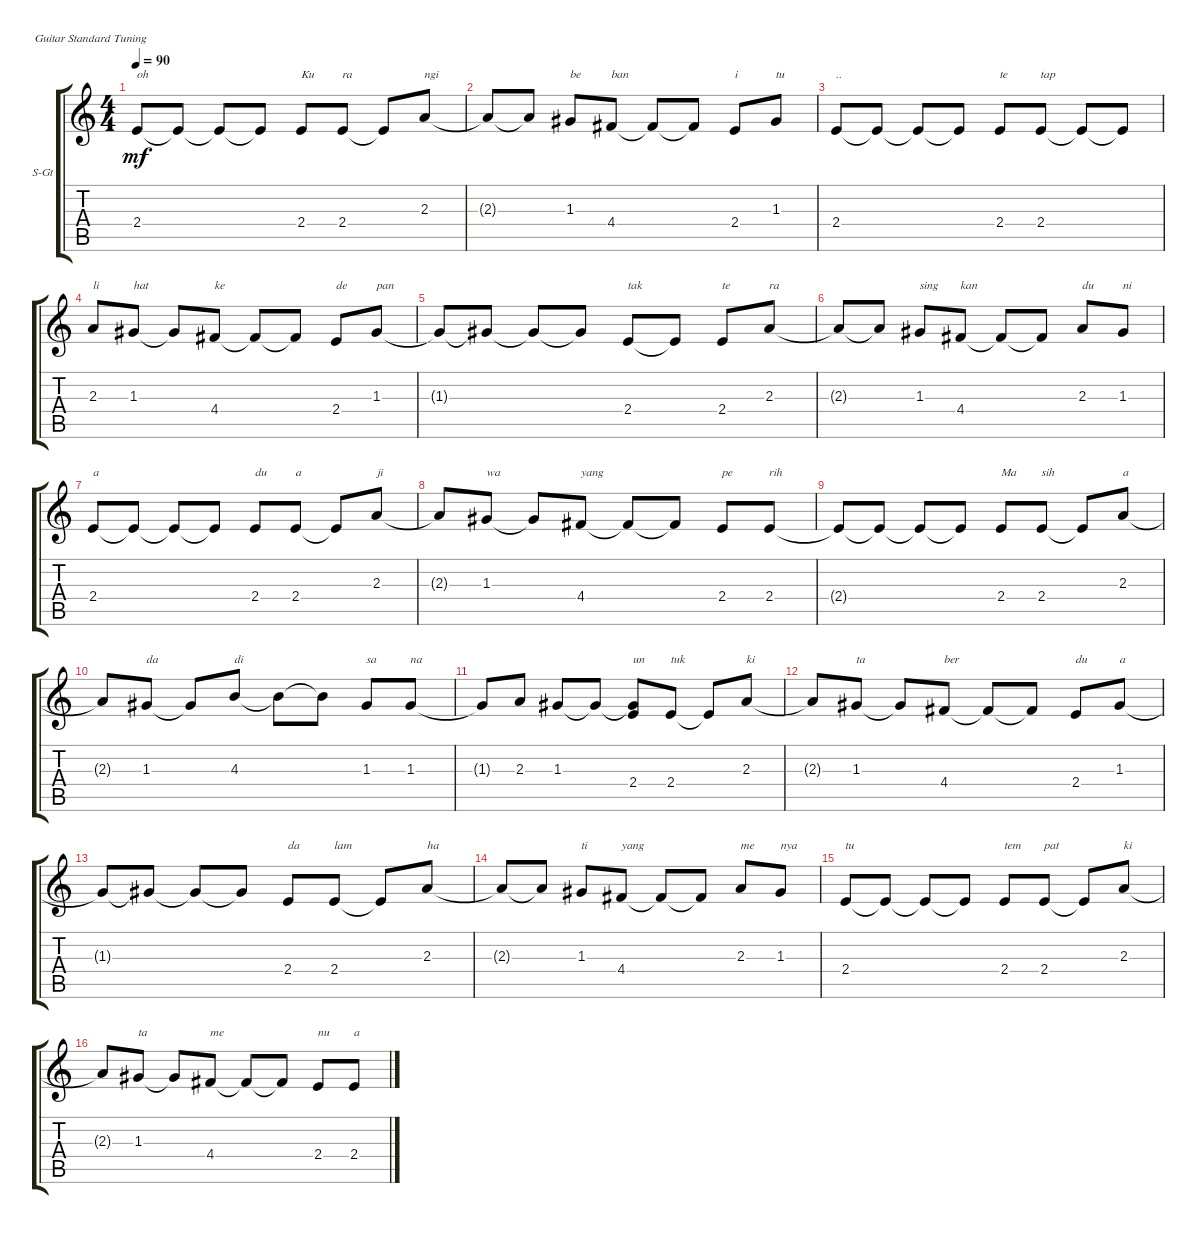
\defaultSystemsLayout 4
\bracketExtendMode groupsimilarinstruments
\firstSystemTrackNameOrientation horizontal
\otherSystemsTrackNameOrientation horizontal
\track ("Vocal" "S-Gt") {instrument acousticguitarsteel}
\staff {score tabs}
\tuning (E4 B3 G3 D3 A2 E2)
\ts (4 4)
\tempo 90
\clef g2
\ks c
2.4.8{txt "oh" dy mf} 2.4{t}.8 2.4{t}.8 2.4{t}.8 2.4.8{txt "Ku"} 2.4.8{txt "ra"} 2.4{t}.8 2.3.8{txt "ngi"} |
2.3{t}.8 2.3{t}.8 1.3.8{txt "be"} 4.4.8{txt "ban"} 4.4{t}.8 4.4{t}.8 2.4.8{txt "i"} 1.3.8{txt "tu"} |
2.4.8{txt ".."} 2.4{t}.8 2.4{t}.8 2.4{t}.8 2.4.8{txt "te"} 2.4.8{txt "tap"} 2.4{t}.8 2.4{t}.8 |
2.3.8{txt "li"} 1.3.8{txt "hat"} 1.3{t}.8 4.4.8{txt "ke"} 4.4{t}.8 4.4{t}.8 2.4.8{txt "de"} 1.3.8{txt "pan"} |
1.3{t}.8 1.3{t}.8 1.3{t}.8 1.3{t}.8 2.4.8{txt "tak"} 2.4{t}.8 2.4.8{txt "te"} 2.3.8{txt "ra"} |
2.3{t}.8 2.3{t}.8 1.3.8{txt "sing"} 4.4.8{txt "kan"} 4.4{t}.8 4.4{t}.8 2.3.8{txt "du"} 1.3.8{txt "ni"} |
2.4.8{txt "a"} 2.4{t}.8 2.4{t}.8 2.4{t}.8 2.4.8{txt "du"} 2.4.8{txt "a"} 2.4{t}.8 2.3.8{txt "ji"} |
2.3{t}.8 1.3.8{txt "wa"} 1.3{t}.8 4.4.8{txt "yang"} 4.4{t}.8 4.4{t}.8 2.4.8{txt "pe"} 2.4.8{txt "rih"} |
2.4{t}.8 2.4{t}.8 2.4{t}.8 2.4{t}.8 2.4.8{txt "Ma"} 2.4.8{txt "sih"} 2.4{t}.8 2.3.8{txt "a"} |
2.3{t}.8 1.3.8{txt "da"} 1.3{t}.8 4.3.8{txt "di"} 4.3{t}.8 4.3{t}.8 1.3.8{txt "sa"} 1.3.8{txt "na"} |
1.3{t}.8 2.3.8 1.3.8 1.3{t}.8 (1.3{t} 2.4).8{txt "un"} 2.4.8{txt "tuk"} 2.4{t}.8 2.3.8{txt "ki"} |
2.3{t}.8 1.3.8{txt "ta"} 1.3{t}.8 4.4.8{txt "ber"} 4.4{t}.8 4.4{t}.8 2.4.8{txt "du"} 1.3.8{txt "a"} |
1.3{t}.8 1.3{t}.8 1.3{t}.8 1.3{t}.8 2.4.8{txt "da"} 2.4.8{txt "lam"} 2.4{t}.8 2.3.8{txt "ha"} |
2.3{t}.8 2.3{t}.8 1.3.8{txt "ti"} 4.4.8{txt "yang"} 4.4{t}.8 4.4{t}.8 2.3.8{txt "me"} 1.3.8{txt "nya"} |
2.4.8{txt "tu"} 2.4{t}.8 2.4{t}.8 2.4{t}.8 2.4.8{txt "tem"} 2.4.8{txt "pat"} 2.4{t}.8 2.3.8{txt "ki"} |
2.3{t}.8 1.3.8{txt "ta"} 1.3{t}.8 4.4.8{txt "me"} 4.4{t}.8 4.4{t}.8 2.4.8{txt "nu"} 2.4.8{txt "a"}
